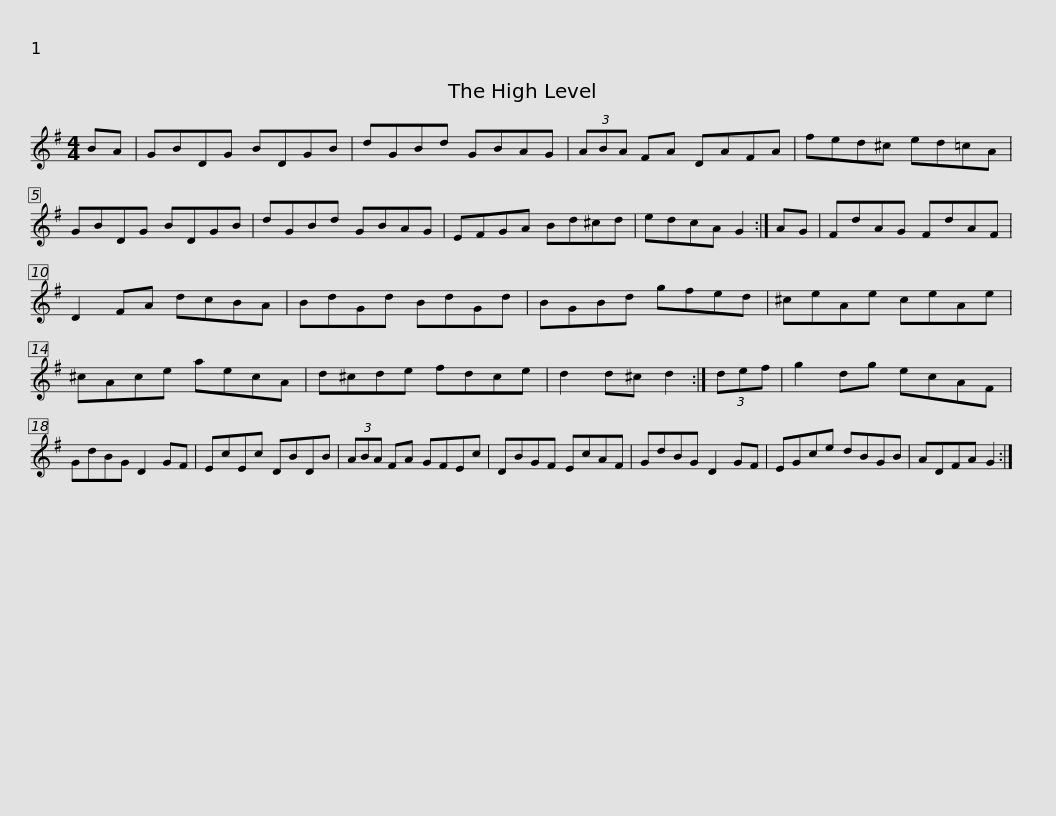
X:1
L:1/8
M:4/4
I:linebreak $
K:G
V:1 treble
V:1
 BA | GBDG BDGB | dGBd GBAG | (3ABA FA DAFA | fed^c ed=cA |$ %5
 GBDG BDGB | dGBd GBAG | EFGA Bd^cd | edcA G2 :|$ AG | %10
 FdAG FdAF | D2 FA dcBA | BdGd BdGd | BGBd gfed |$ ^ceAe ceAe | %15
 ^cAce aecA | d^cde fdce | d2 d^c d2 :|$ (3def | g2 dg ecAF | %20
 GdBG D2 GF | EcEc DBDB | (3ABA FA GFEc |$ DBGF EcAF | GdBG D2 GF | %25
 EGce dBGB | ADFA G2 :| %27
